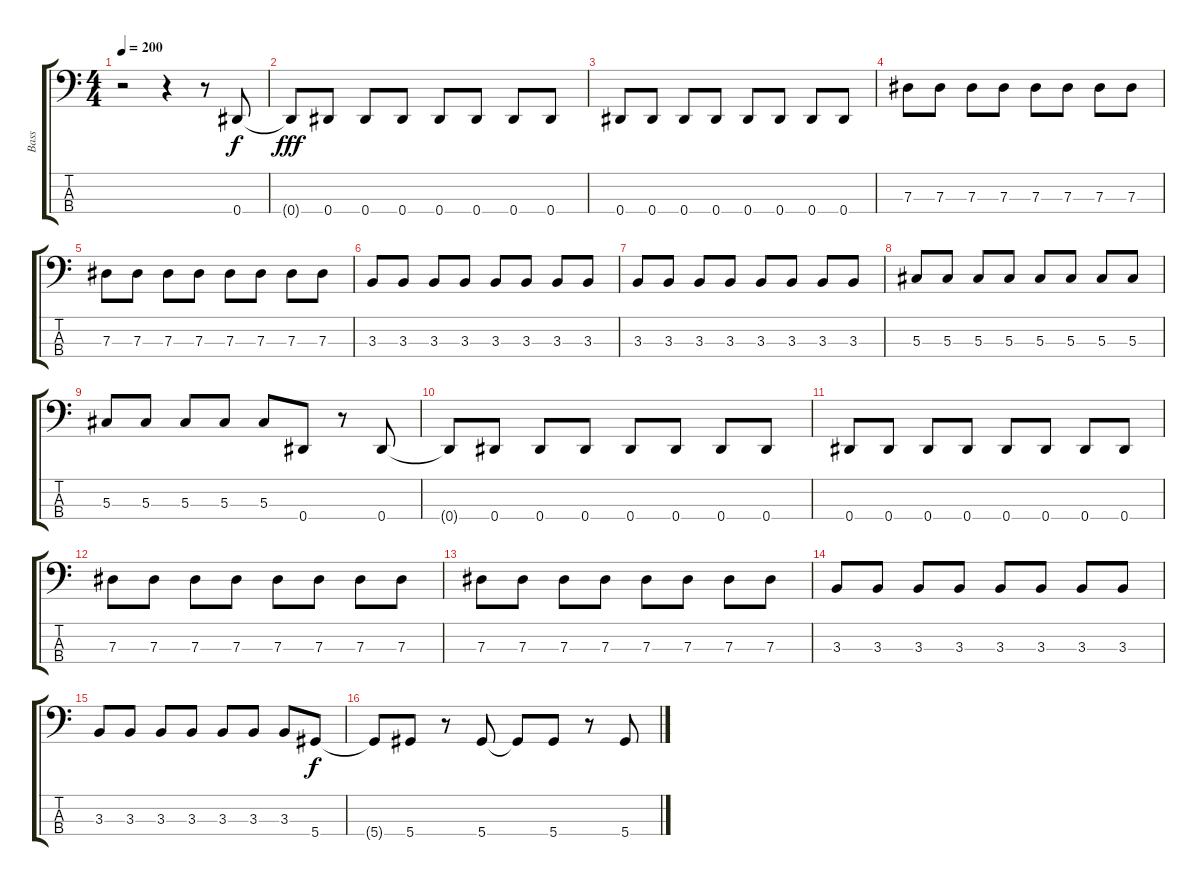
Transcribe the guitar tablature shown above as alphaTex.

\track ("Bass" "Bass") {instrument electricbassfinger}
\staff {score tabs}
\tuning (Gb2 Db2 Ab1 Eb1) {hide}
\ts (4 4)
\tempo 200
\clef f4
\ks c
r.2{dy f} r.4 r.8 0.4.8 |
0.4{t}.8{dy fff} 0.4.8 0.4.8 0.4.8 0.4.8 0.4.8 0.4.8 0.4.8 |
0.4.8 0.4.8 0.4.8 0.4.8 0.4.8 0.4.8 0.4.8 0.4.8 |
7.3.8 7.3.8 7.3.8 7.3.8 7.3.8 7.3.8 7.3.8 7.3.8 |
7.3.8 7.3.8 7.3.8 7.3.8 7.3.8 7.3.8 7.3.8 7.3.8 |
3.3.8 3.3.8 3.3.8 3.3.8 3.3.8 3.3.8 3.3.8 3.3.8 |
3.3.8 3.3.8 3.3.8 3.3.8 3.3.8 3.3.8 3.3.8 3.3.8 |
5.3.8 5.3.8 5.3.8 5.3.8 5.3.8 5.3.8 5.3.8 5.3.8 |
5.3.8 5.3.8 5.3.8 5.3.8 5.3.8 0.4.8 r.8 0.4.8 |
0.4{t}.8 0.4.8 0.4.8 0.4.8 0.4.8 0.4.8 0.4.8 0.4.8 |
0.4.8 0.4.8 0.4.8 0.4.8 0.4.8 0.4.8 0.4.8 0.4.8 |
7.3.8 7.3.8 7.3.8 7.3.8 7.3.8 7.3.8 7.3.8 7.3.8 |
7.3.8 7.3.8 7.3.8 7.3.8 7.3.8 7.3.8 7.3.8 7.3.8 |
3.3.8 3.3.8 3.3.8 3.3.8 3.3.8 3.3.8 3.3.8 3.3.8 |
3.3.8 3.3.8 3.3.8 3.3.8 3.3.8 3.3.8 3.3.8 5.4.8{dy f} |
5.4{t}.8 5.4.8 r.8 5.4.8 5.4{t}.8 5.4.8 r.8 5.4.8
